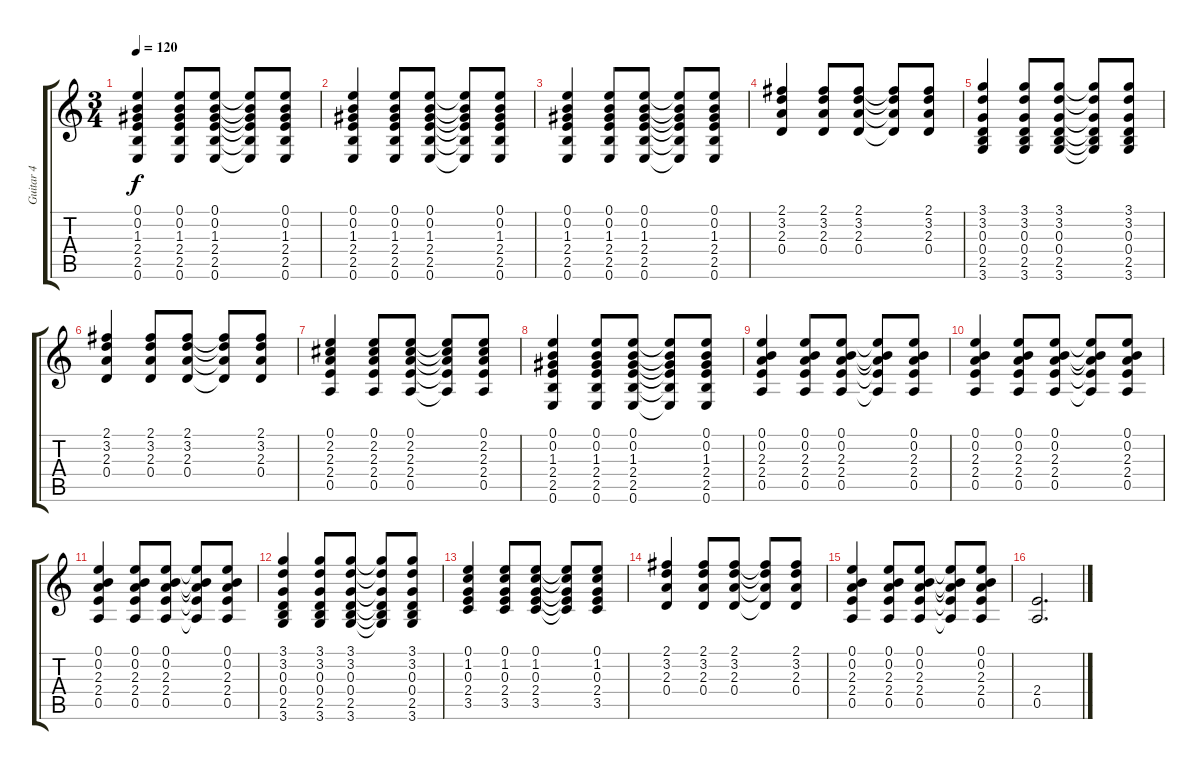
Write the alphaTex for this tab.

\track ("Guitar 4" "Guitar 4") {instrument acousticguitarsteel}
\staff {score tabs}
\tuning (E4 B3 G3 D3 A2 E2) {hide}
\ts (3 4)
\tempo 120
\clef g2
\ks c
(0.1 0.2 1.3 2.4 2.5 0.6).4{dy f} (0.1 0.2 1.3 2.4 2.5 0.6).8 (0.1 0.2 1.3 2.4 2.5 0.6).8 (0.1{t} 0.2{t} 1.3{t} 2.4{t} 2.5{t} 0.6{t}).8 (0.1 0.2 1.3 2.4 2.5 0.6).8 |
(0.1 0.2 1.3 2.4 2.5 0.6).4 (0.1 0.2 1.3 2.4 2.5 0.6).8 (0.1 0.2 1.3 2.4 2.5 0.6).8 (0.1{t} 0.2{t} 1.3{t} 2.4{t} 2.5{t} 0.6{t}).8 (0.1 0.2 1.3 2.4 2.5 0.6).8 |
(0.1 0.2 1.3 2.4 2.5 0.6).4 (0.1 0.2 1.3 2.4 2.5 0.6).8 (0.1 0.2 1.3 2.4 2.5 0.6).8 (0.1{t} 0.2{t} 1.3{t} 2.4{t} 2.5{t} 0.6{t}).8 (0.1 0.2 1.3 2.4 2.5 0.6).8 |
(2.1 3.2 2.3 0.4).4 (2.1 3.2 2.3 0.4).8 (2.1 3.2 2.3 0.4).8 (2.1{t} 3.2{t} 2.3{t} 0.4{t}).8 (2.1 3.2 2.3 0.4).8 |
(3.1 3.2 0.3 0.4 2.5 3.6).4 (3.1 3.2 0.3 0.4 2.5 3.6).8 (3.1 3.2 0.3 0.4 2.5 3.6).8 (3.1{t} 3.2{t} 0.3{t} 0.4{t} 2.5{t} 3.6{t}).8 (3.1 3.2 0.3 0.4 2.5 3.6).8 |
(2.1 3.2 2.3 0.4).4 (2.1 3.2 2.3 0.4).8 (2.1 3.2 2.3 0.4).8 (2.1{t} 3.2{t} 2.3{t} 0.4{t}).8 (2.1 3.2 2.3 0.4).8 |
(0.1 2.2 2.3 2.4 0.5).4 (0.1 2.2 2.3 2.4 0.5).8 (0.1 2.2 2.3 2.4 0.5).8 (0.1{t} 2.2{t} 2.3{t} 2.4{t} 0.5{t}).8 (0.1 2.2 2.3 2.4 0.5).8 |
(0.1 0.2 1.3 2.4 2.5 0.6).4 (0.1 0.2 1.3 2.4 2.5 0.6).8 (0.1 0.2 1.3 2.4 2.5 0.6).8 (0.1{t} 0.2{t} 1.3{t} 2.4{t} 2.5{t} 0.6{t}).8 (0.1 0.2 1.3 2.4 2.5 0.6).8 |
(0.1 0.2 2.3 2.4 0.5).4 (0.1 0.2 2.3 2.4 0.5).8 (0.1 0.2 2.3 2.4 0.5).8 (0.1{t} 0.2{t} 2.3{t} 2.4{t} 0.5{t}).8 (0.1 0.2 2.3 2.4 0.5).8 |
(0.1 0.2 2.3 2.4 0.5).4 (0.1 0.2 2.3 2.4 0.5).8 (0.1 0.2 2.3 2.4 0.5).8 (0.1{t} 0.2{t} 2.3{t} 2.4{t} 0.5{t}).8 (0.1 0.2 2.3 2.4 0.5).8 |
(0.1 0.2 2.3 2.4 0.5).4 (0.1 0.2 2.3 2.4 0.5).8 (0.1 0.2 2.3 2.4 0.5).8 (0.1{t} 0.2{t} 2.3{t} 2.4{t} 0.5{t}).8 (0.1 0.2 2.3 2.4 0.5).8 |
(3.1 3.2 0.3 0.4 2.5 3.6).4 (3.1 3.2 0.3 0.4 2.5 3.6).8 (3.1 3.2 0.3 0.4 2.5 3.6).8 (3.1{t} 3.2{t} 0.3{t} 0.4{t} 2.5{t} 3.6{t}).8 (3.1 3.2 0.3 0.4 2.5 3.6).8 |
(0.1 1.2 0.3 2.4 3.5).4 (0.1 1.2 0.3 2.4 3.5).8 (0.1 1.2 0.3 2.4 3.5).8 (0.1{t} 1.2{t} 0.3{t} 2.4{t} 3.5{t}).8 (0.1 1.2 0.3 2.4 3.5).8 |
(2.1 3.2 2.3 0.4).4 (2.1 3.2 2.3 0.4).8 (2.1 3.2 2.3 0.4).8 (2.1{t} 3.2{t} 2.3{t} 0.4{t}).8 (2.1 3.2 2.3 0.4).8 |
(0.1 0.2 2.3 2.4 0.5).4 (0.1 0.2 2.3 2.4 0.5).8 (0.1 0.2 2.3 2.4 0.5).8 (0.1{t} 0.2{t} 2.3{t} 2.4{t} 0.5{t}).8 (0.1 0.2 2.3 2.4 0.5).8 |
(2.4 0.5).2{d}
